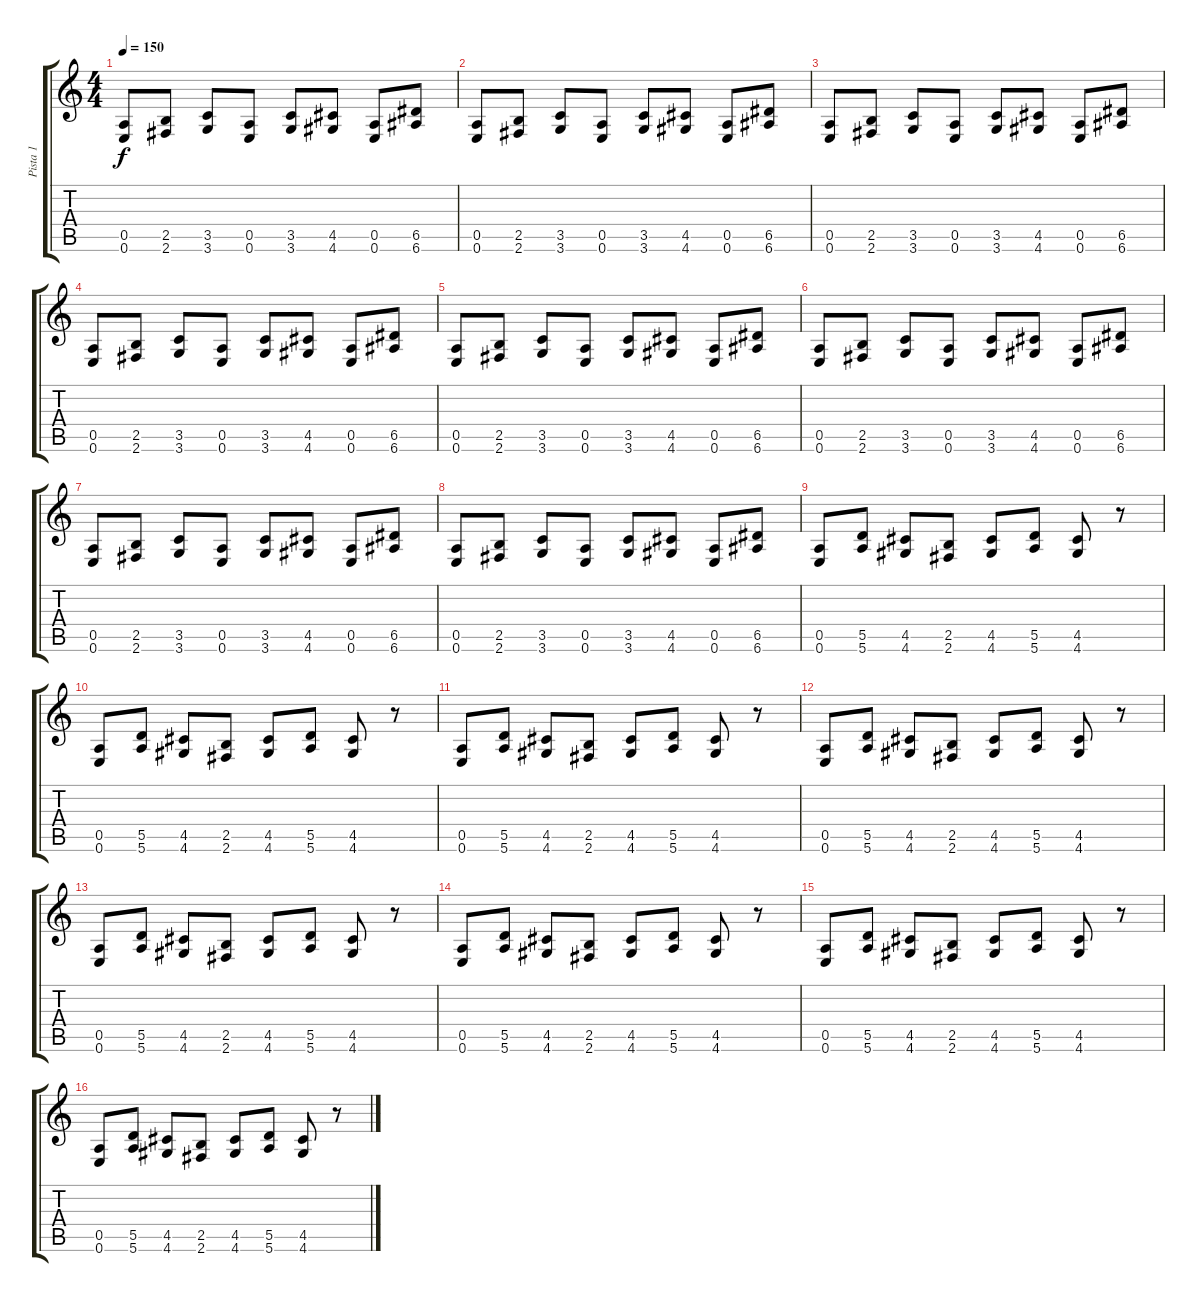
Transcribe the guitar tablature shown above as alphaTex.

\track ("Pista 1" "Pista 1") {instrument overdrivenguitar}
\staff {score tabs}
\tuning (E4 B3 G3 D3 A2 E2) {hide}
\ts (4 4)
\tempo 150
\clef g2
\ks c
(0.5 0.6).8{dy f} (2.5 2.6).8 (3.5 3.6).8 (0.5 0.6).8 (3.5 3.6).8 (4.5 4.6).8 (0.5 0.6).8 (6.5 6.6).8 |
(0.5 0.6).8 (2.5 2.6).8 (3.5 3.6).8 (0.5 0.6).8 (3.5 3.6).8 (4.5 4.6).8 (0.5 0.6).8 (6.5 6.6).8 |
(0.5 0.6).8 (2.5 2.6).8 (3.5 3.6).8 (0.5 0.6).8 (3.5 3.6).8 (4.5 4.6).8 (0.5 0.6).8 (6.5 6.6).8 |
(0.5 0.6).8 (2.5 2.6).8 (3.5 3.6).8 (0.5 0.6).8 (3.5 3.6).8 (4.5 4.6).8 (0.5 0.6).8 (6.5 6.6).8 |
(0.5 0.6).8 (2.5 2.6).8 (3.5 3.6).8 (0.5 0.6).8 (3.5 3.6).8 (4.5 4.6).8 (0.5 0.6).8 (6.5 6.6).8 |
(0.5 0.6).8 (2.5 2.6).8 (3.5 3.6).8 (0.5 0.6).8 (3.5 3.6).8 (4.5 4.6).8 (0.5 0.6).8 (6.5 6.6).8 |
(0.5 0.6).8 (2.5 2.6).8 (3.5 3.6).8 (0.5 0.6).8 (3.5 3.6).8 (4.5 4.6).8 (0.5 0.6).8 (6.5 6.6).8 |
(0.5 0.6).8 (2.5 2.6).8 (3.5 3.6).8 (0.5 0.6).8 (3.5 3.6).8 (4.5 4.6).8 (0.5 0.6).8 (6.5 6.6).8 |
(0.5 0.6).8 (5.5 5.6).8 (4.5 4.6).8 (2.5 2.6).8 (4.5 4.6).8 (5.5 5.6).8 (4.5 4.6).8 r.8 |
(0.5 0.6).8 (5.5 5.6).8 (4.5 4.6).8 (2.5 2.6).8 (4.5 4.6).8 (5.5 5.6).8 (4.5 4.6).8 r.8 |
(0.5 0.6).8 (5.5 5.6).8 (4.5 4.6).8 (2.5 2.6).8 (4.5 4.6).8 (5.5 5.6).8 (4.5 4.6).8 r.8 |
(0.5 0.6).8 (5.5 5.6).8 (4.5 4.6).8 (2.5 2.6).8 (4.5 4.6).8 (5.5 5.6).8 (4.5 4.6).8 r.8 |
(0.5 0.6).8 (5.5 5.6).8 (4.5 4.6).8 (2.5 2.6).8 (4.5 4.6).8 (5.5 5.6).8 (4.5 4.6).8 r.8 |
(0.5 0.6).8 (5.5 5.6).8 (4.5 4.6).8 (2.5 2.6).8 (4.5 4.6).8 (5.5 5.6).8 (4.5 4.6).8 r.8 |
(0.5 0.6).8 (5.5 5.6).8 (4.5 4.6).8 (2.5 2.6).8 (4.5 4.6).8 (5.5 5.6).8 (4.5 4.6).8 r.8 |
(0.5 0.6).8 (5.5 5.6).8 (4.5 4.6).8 (2.5 2.6).8 (4.5 4.6).8 (5.5 5.6).8 (4.5 4.6).8 r.8
